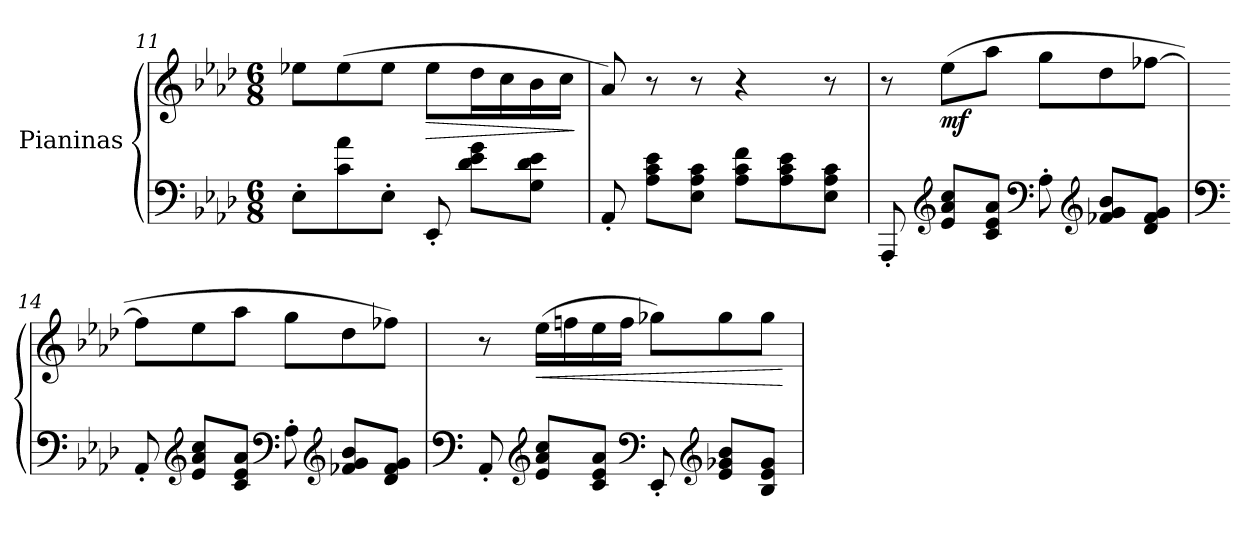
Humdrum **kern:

**kern	**kern	**dynam
*part1	*part1	*part1
*staff2	*staff1	*staff1/2
*I"Pianinas	*	*
*clefF4	*clefG2	*
*k[b-e-a-d-]	*k[b-e-a-d-]	*
*M6/8	*M6/8	*
=11	=11	=11
8E-'\L	8ee-X\L	.
8c\ 8a-\	(>8ee-\	.
8E-'\J	8ee-\J	.
!	!	!LO:HP:b
8EE-'/	8ee-\L	>
8d-\ 8e-\ 8g\L	16dd-\L	.
.	16cc\	.
8G\ 8d-\ 8e-\J	16b-\	.
.	16cc\JJ	.
.	.	]
=12	=12	=12
8AA-'/	8a-/)	.
8A-\ 8c\ 8e-\L	8r	.
8E-\ 8A-\ 8c\J	8r	.
8A-\ 8c\ 8f\L	4r	.
8A-\ 8c\ 8e-\	.	.
8E-\ 8A-\ 8c\J	8r	.
!!LO:PB:g=z
=13	=13	=13
8AAA-'/	8r	.
*clefG2	*	*
!	!	!LO:DY:b
8e-/ 8a-/ 8cc/L	(>8ee-\L	mf
8c/ 8e-/ 8a-/J	8aa-\J	.
*clefF4	*	*
8A-'\	8gg\L	.
*clefG2	*	*
8f-X/ 8g/ 8b-/L	8dd-\	.
8d-/ 8f-/ 8g/J	[8ff-X\J	.
=14	=14	=14
*clefF4	*	*
8AA-'/	8ff-\L]	.
*clefG2	*	*
8e-/ 8a-/ 8cc/L	8ee-\	.
8c/ 8e-/ 8a-/J	8aa-\J	.
*clefF4	*	*
8A-'\	8gg\L	.
*clefG2	*	*
8f-X/ 8g/ 8b-/L	8dd-\	.
8d-/ 8f-/ 8g/J	8ff-X\J)	.
=15	=15	=15
*clefF4	*	*
8AA-'/	8r	.
*clefG2	*	*
!	!	!LO:HP:b
8e-/ 8a-/ 8cc/L	(>16ee-\LL	<
.	16ffn\	.
8c/ 8e-/ 8a-/J	16ee-\	.
.	16ff\JJ	.
*clefF4	*	*
8EE-'/	8gg-X\L)	.
*clefG2	*	*
8e-/ 8g-X/ 8b-/L	8gg-\	.
8B-/ 8e-/ 8g-/J	8gg-\J	.
.	.	[
=	=	=
*-	*-	*-
